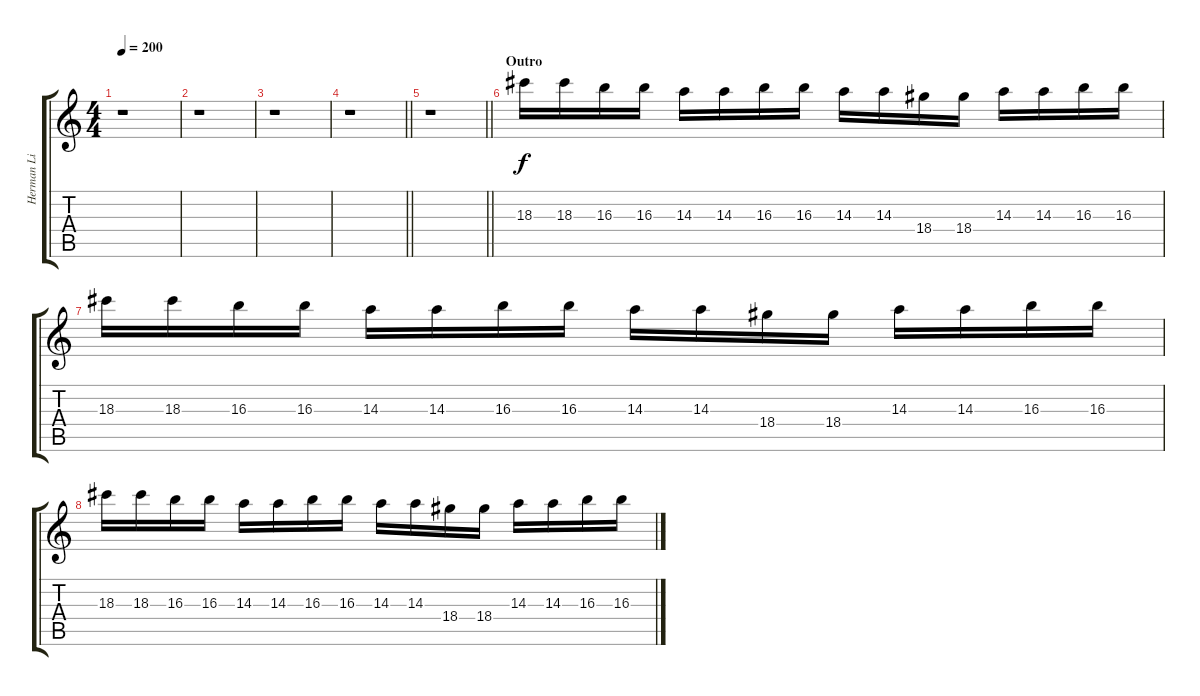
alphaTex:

\track ("Herman Li | Lead Gtr." "Herman Li ") {instrument distortionguitar}
\staff {score tabs}
\tuning (E4 B3 G3 D3 A2 E2) {hide}
\ts (4 4)
\tempo 200
\clef g2
\ks c
r.1{dy f} |
r.1 |
r.1 |
\barLineRight lightlight
r.1 |
\barLineRight lightlight
r.1 |
\section ("" "Outro")
18.3.16{volume 13} 18.3.16 16.3.16 16.3.16 14.3.16 14.3.16 16.3.16 16.3.16 14.3.16 14.3.16 18.4.16 18.4.16 14.3.16 14.3.16 16.3.16 16.3.16 |
18.3.16 18.3.16 16.3.16 16.3.16 14.3.16 14.3.16 16.3.16 16.3.16 14.3.16 14.3.16 18.4.16 18.4.16 14.3.16 14.3.16 16.3.16 16.3.16 |
18.3.16 18.3.16 16.3.16 16.3.16 14.3.16 14.3.16 16.3.16 16.3.16 14.3.16 14.3.16 18.4.16 18.4.16 14.3.16 14.3.16 16.3.16 16.3.16
